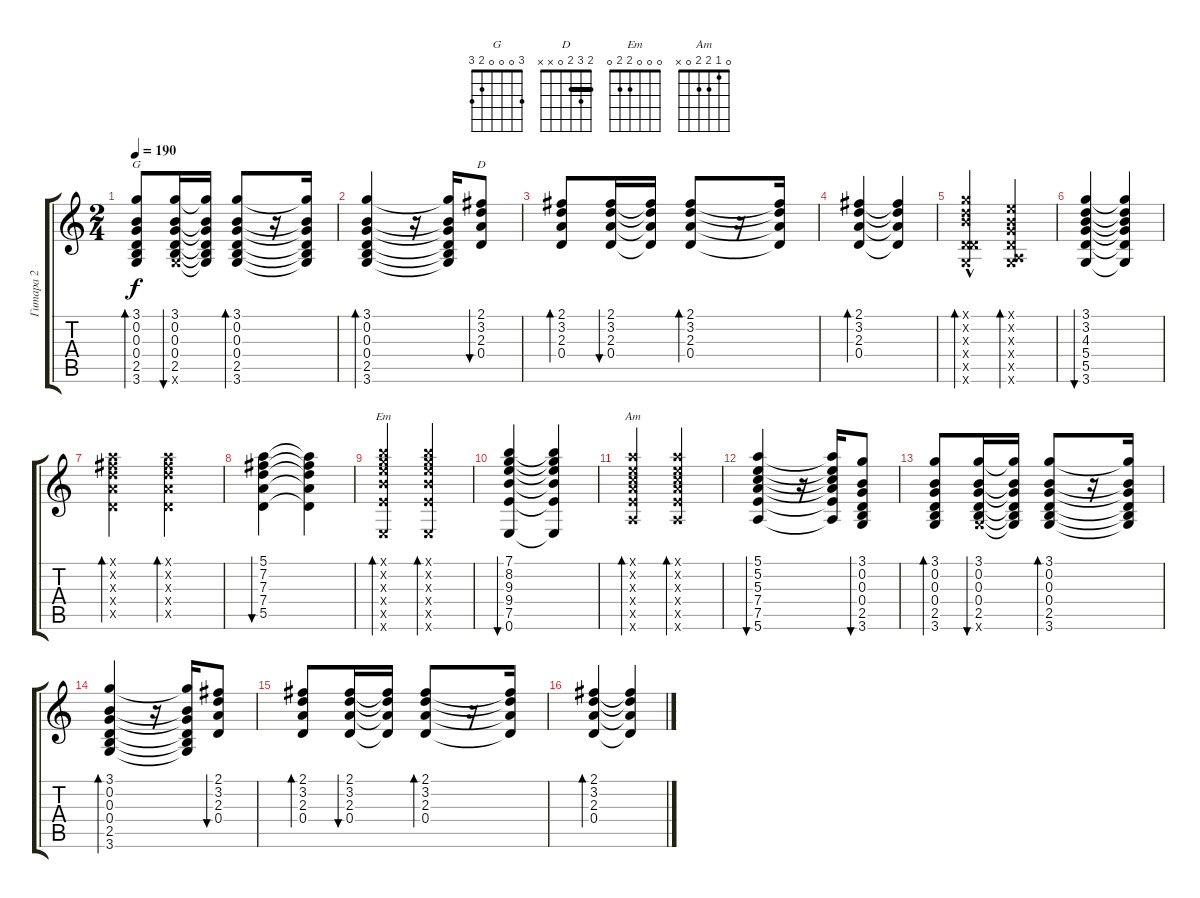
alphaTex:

\track ("Гитара 2" "Гитара 2") {instrument electricguitarmuted}
\staff {score tabs}
\tuning (E4 B3 G3 D3 A2 E2) {hide}
\chord ("G" 3 0 0 0 2 3)
\chord ("D" 2 3 2 0 x x) {barre 2}
\chord ("Em" 0 0 0 2 2 0)
\chord ("Am" 0 1 2 2 0 x)
\ts (2 4)
\tempo 190
\clef g2
\ks c
(3.1 0.2 0.3 0.4 2.5 3.6).8{bd 60 ch "G" dy f} (3.1 0.2 0.3 0.4 2.5 3.6{x}).16{bu 60} (3.1{t} 0.2{t} 0.3{t} 0.4{t} 2.5{t} 3.6{t}).16 (3.1 0.2 0.3 0.4 2.5 3.6).8{bd 60} r.16 (3.1{t} 0.2{t} 0.3{t} 0.4{t} 2.5{t} 3.6{t}).16 |
(3.1 0.2 0.3 0.4 2.5 3.6).4{bd 60} r.16 (3.1{t} 0.2{t} 0.3{t} 0.4{t} 2.5{t} 3.6{t}).16 (2.1 3.2 2.3 0.4).8{bu 60 ch "D"} |
(2.1 3.2 2.3 0.4).8{bd 60} (2.1 3.2 2.3 0.4).16{bu 60} (2.1{t} 3.2{t} 2.3{t} 0.4{t}).16 (2.1 3.2 2.3 0.4).8{bd 60} r.16 (2.1{t} 3.2{t} 2.3{t} 0.4{t}).16 |
(2.1 3.2 2.3 0.4).4{bd 60} (2.1{t} 3.2{t} 2.3{t} 0.4{t}).4 |
(3.1{x} 3.2{x} 4.3{hac x} 0.4{x} 5.5{x} 3.6{x}).4{bd 60} (0.1{x} 0.2{x} 0.3{x} 0.4{x} 0.5{x} 3.6{x}).4{bd 60} |
(3.1 3.2 4.3 5.4 5.5 3.6).4{bu 60} (3.1{t} 3.2{t} 4.3{t} 5.4{t} 5.5{t} 3.6{t}).4 |
(5.1{x} 7.2{x} 7.3{x} 7.4{x} 5.5{x}).4{bd 60} (5.1{x} 7.2{x} 7.3{x} 7.4{x} 5.5{x}).4{bd 60} |
(5.1 7.2 7.3 7.4 5.5).4{bu 60} (5.1{t} 7.2{t} 7.3{t} 7.4{t} 5.5{t}).4 |
(7.1{x} 8.2{x} 9.3{x} 9.4{x} 7.5{x} 0.6{x}).4{bd 60 ch "Em"} (7.1{x} 8.2{x} 9.3{x} 9.4{x} 7.5{x} 0.6{x}).4{bd 60} |
(7.1 8.2 9.3 9.4 7.5 0.6).4{bu 60} (7.1{t} 8.2{t} 9.3{t} 9.4{t} 7.5{t} 0.6{t}).4 |
(5.1{x} 5.2{x} 5.3{x} 7.4{x} 7.5{x} 5.6{x}).4{bd 60 ch "Am"} (5.1{x} 5.2{x} 5.3{x} 7.4{x} 7.5{x} 5.6{x}).4{bd 60} |
(5.1 5.2 5.3 7.4 7.5 5.6).4{bu 60} r.16 (5.1{t} 5.2{t} 5.3{t} 7.4{t} 7.5{t} 5.6{t}).16 (3.1 0.2 0.3 0.4 2.5 3.6).8{bu 60} |
(3.1 0.2 0.3 0.4 2.5 3.6).8{bd 60} (3.1 0.2 0.3 0.4 2.5 3.6{x}).16{bu 60} (3.1{t} 0.2{t} 0.3{t} 0.4{t} 2.5{t} 3.6{t}).16 (3.1 0.2 0.3 0.4 2.5 3.6).8{bd 60} r.16 (3.1{t} 0.2{t} 0.3{t} 0.4{t} 2.5{t} 3.6{t}).16 |
(3.1 0.2 0.3 0.4 2.5 3.6).4{bd 60} r.16 (3.1{t} 0.2{t} 0.3{t} 0.4{t} 2.5{t} 3.6{t}).16 (2.1 3.2 2.3 0.4).8{bu 60} |
(2.1 3.2 2.3 0.4).8{bd 60} (2.1 3.2 2.3 0.4).16{bu 60} (2.1{t} 3.2{t} 2.3{t} 0.4{t}).16 (2.1 3.2 2.3 0.4).8{bd 60} r.16 (2.1{t} 3.2{t} 2.3{t} 0.4{t}).16 |
(2.1 3.2 2.3 0.4).4{bd 60} (2.1{t} 3.2{t} 2.3{t} 0.4{t}).4
